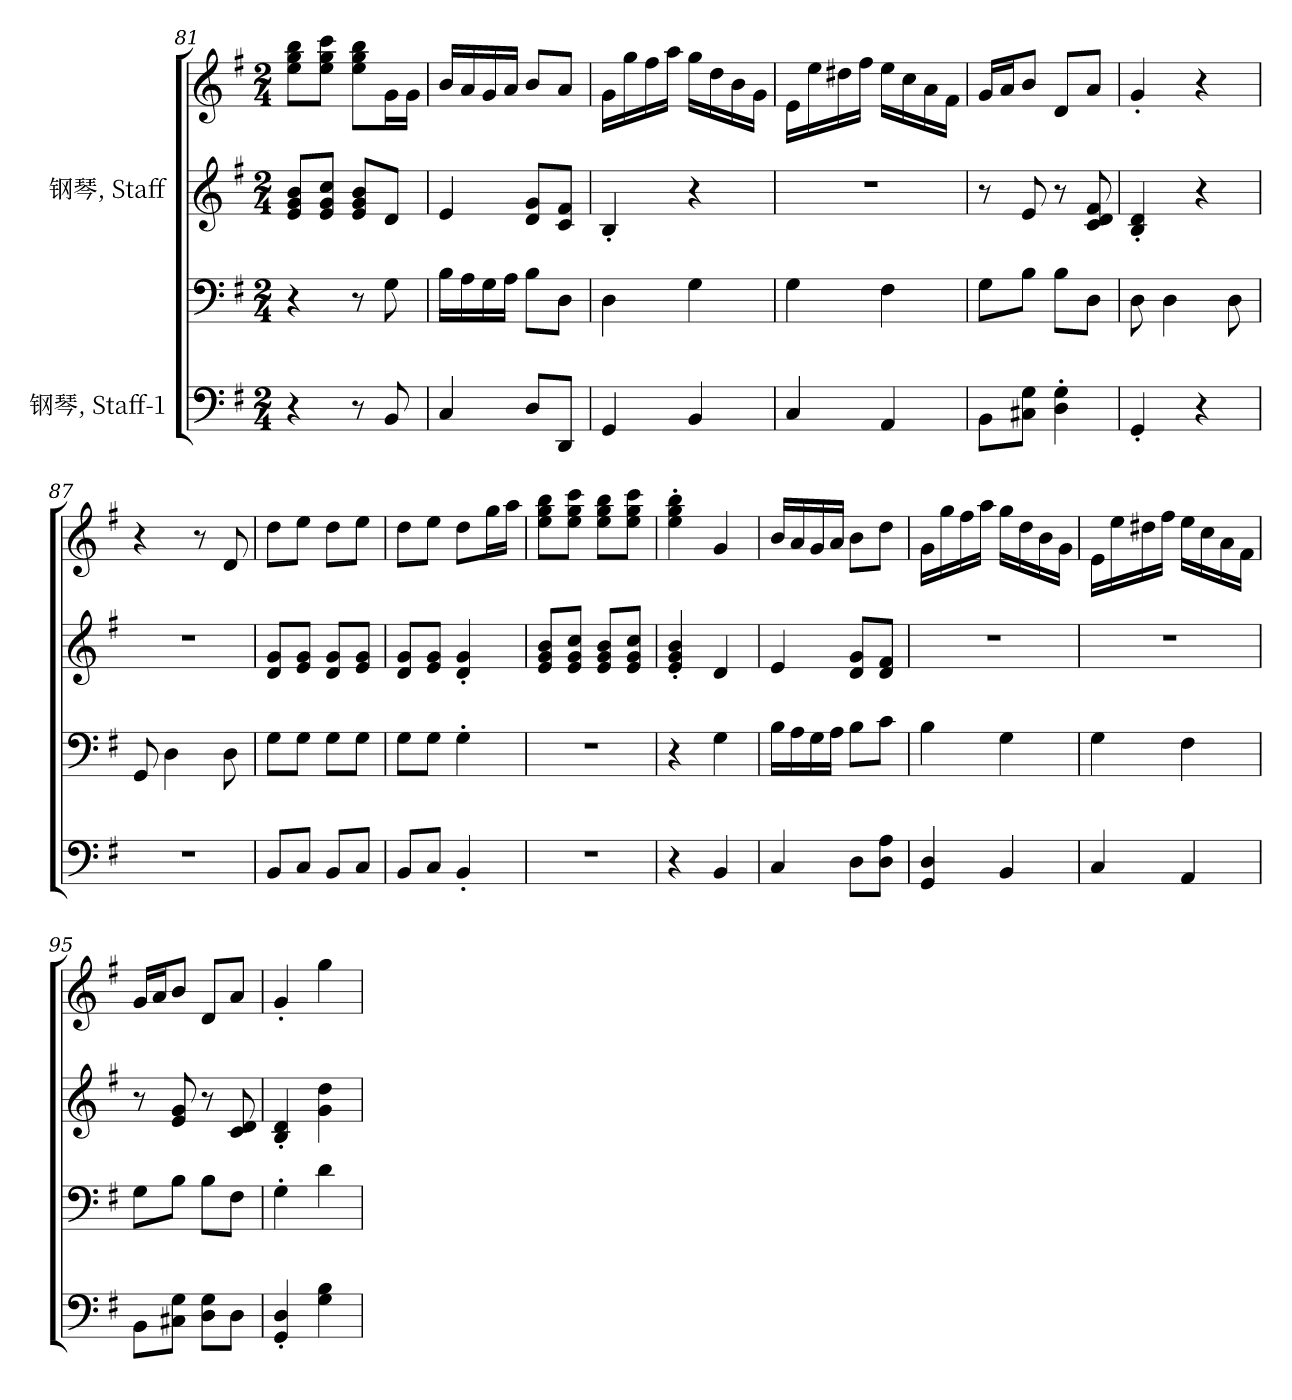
**kern	**kern	**kern	**kern
*part2	*part2	*part1	*part1
*staff4	*staff3	*staff2	*staff1
*I"钢琴, Staff-1	*	*I"钢琴, Staff	*
*clefF4	*clefF4	*clefG2	*clefG2
*k[f#]	*k[f#]	*k[f#]	*k[f#]
*M2/4	*M2/4	*M2/4	*M2/4
=81	=81	=81	=81
4r	4r	8e/ 8g/ 8b/L	8ee\ 8gg\ 8bb\L
.	.	8e/ 8g/ 8cc/J	8ee\ 8gg\ 8ccc\J
8r	8r	8e/ 8g/ 8b/L	8ee\ 8gg\ 8bb\L
8BB/	8G\	8d/J	16g\L
.	.	.	16g\JJ
=82	=82	=82	=82
4C/	16B\LL	4e/	16b/LL
.	16A\	.	16a/
.	16G\	.	16g/
.	16A\JJ	.	16a/JJ
8D/L	8B\L	8d/ 8g/L	8b/L
8DD/J	8D\J	8c/ 8f#/J	8a/J
=83	=83	=83	=83
4GG/	4D\	4B'/	16g\LL
.	.	.	16gg\
.	.	.	16ff#\
.	.	.	16aa\JJ
4BB/	4G\	4r	16gg\LL
.	.	.	16dd\
.	.	.	16b\
.	.	.	16g\JJ
!!LO:LB:g=z
=84	=84	=84	=84
4C/	4G\	2r	16e\LL
.	.	.	16ee\
.	.	.	16dd#X\
.	.	.	16ff#\JJ
4AA/	4F#\	.	16ee\LL
.	.	.	16cc\
.	.	.	16a\
.	.	.	16f#\JJ
=85	=85	=85	=85
8BB\L	8G\L	8r	16g/LL
.	.	.	16a/J
8C#X\ 8G\J	8B\J	8e/	8b/J
4D\' 4G\'	8B\L	8r	8d/L
.	8D\J	8c/ 8d/ 8f#/	8a/J
=86	=86	=86	=86
4GG'/	8D\	4B/' 4d/'	4g'/
.	4D\	.	.
4r	.	4r	4r
.	8D\	.	.
=87	=87	=87	=87
2r	8GG/	2r	4r
.	4D\	.	.
.	.	.	8r
.	8D\	.	8d/
=88	=88	=88	=88
8BB/L	8G\L	8d/ 8g/L	8dd\L
8C/J	8G\J	8e/ 8g/J	8ee\J
8BB/L	8G\L	8d/ 8g/L	8dd\L
8C/J	8G\J	8e/ 8g/J	8ee\J
=89	=89	=89	=89
8BB/L	8G\L	8d/ 8g/L	8dd\L
8C/J	8G\J	8e/ 8g/J	8ee\J
4BB'/	4G'\	4d/' 4g/'	8dd\L
.	.	.	16gg\L
.	.	.	16aa\JJ
!!LO:PB:g=z
=90	=90	=90	=90
2r	2r	8e/ 8g/ 8b/L	8ee\ 8gg\ 8bb\L
.	.	8e/ 8g/ 8cc/J	8ee\ 8gg\ 8ccc\J
.	.	8e/ 8g/ 8b/L	8ee\ 8gg\ 8bb\L
.	.	8e/ 8g/ 8cc/J	8ee\ 8gg\ 8ccc\J
=91	=91	=91	=91
4r	4r	4e/' 4g/' 4b/'	4ee\' 4gg\' 4bb\'
4BB/	4G\	4d/	4g/
=92	=92	=92	=92
4C/	16B\LL	4e/	16b/LL
.	16A\	.	16a/
.	16G\	.	16g/
.	16A\JJ	.	16a/JJ
8D\L	8B\L	8d/ 8g/L	8b\L
8D\ 8A\J	8c\J	8d/ 8f#/J	8dd\J
=93	=93	=93	=93
4GG/ 4D/	4B\	2r	16g\LL
.	.	.	16gg\
.	.	.	16ff#\
.	.	.	16aa\JJ
4BB/	4G\	.	16gg\LL
.	.	.	16dd\
.	.	.	16b\
.	.	.	16g\JJ
=94	=94	=94	=94
4C/	4G\	2r	16e\LL
.	.	.	16ee\
.	.	.	16dd#X\
.	.	.	16ff#\JJ
4AA/	4F#\	.	16ee\LL
.	.	.	16cc\
.	.	.	16a\
.	.	.	16f#\JJ
=95	=95	=95	=95
8BB\L	8G\L	8r	16g/LL
.	.	.	16a/J
8C#X\ 8G\J	8B\J	8e/ 8g/	8b/J
8D\ 8G\L	8B\L	8r	8d/L
8D\J	8F#\J	8c/ 8d/	8a/J
!!LO:LB:g=z
=96	=96	=96	=96
4GG/' 4D/'	4G'\	4B/' 4d/'	4g'/
4G\ 4B\	4d\	4g\ 4dd\	4gg\
=	=	=	=
*-	*-	*-	*-
